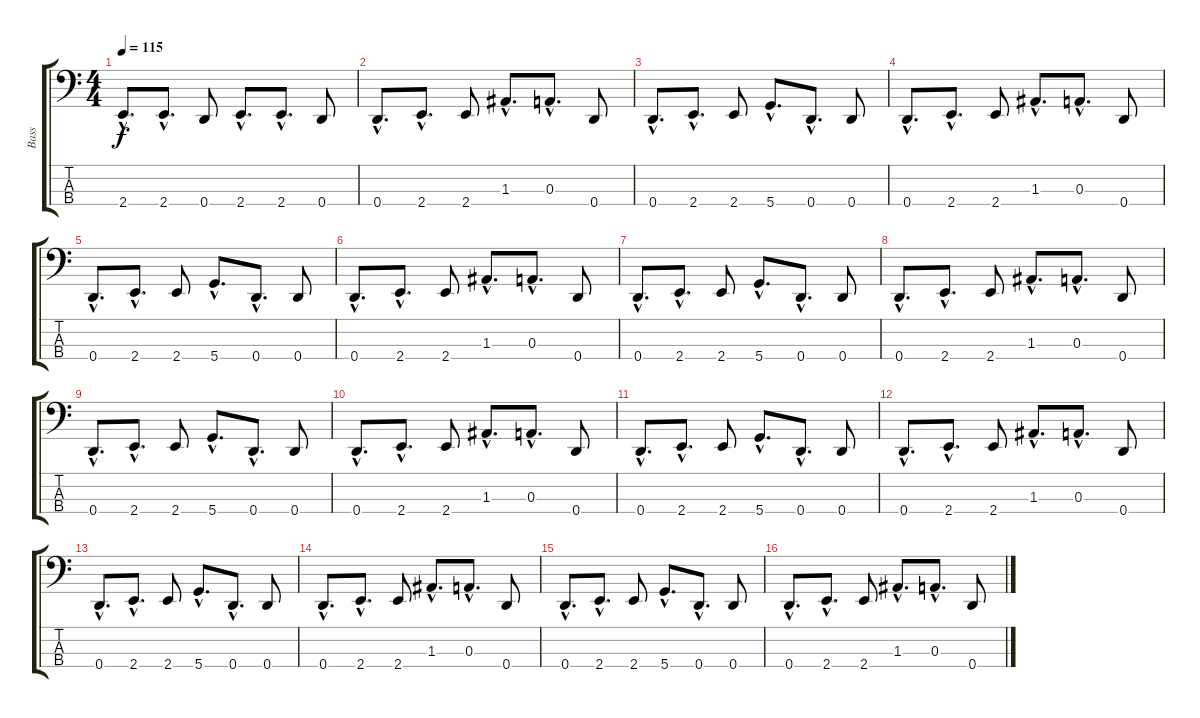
\track ("Bass" "Bass") {instrument electricbassfinger}
\staff {score tabs}
\tuning (G2 D2 A1 D1) {hide}
\ts (4 4)
\tempo 115
\clef f4
\ks c
2.4{hac}.8{d dy f} 2.4{hac}.8{d} 0.4.8 2.4{hac}.8{d} 2.4{hac}.8{d} 0.4.8 |
0.4{hac}.8{d} 2.4{hac}.8{d} 2.4.8 1.3{hac}.8{d} 0.3{hac}.8{d} 0.4.8 |
0.4{hac}.8{d} 2.4{hac}.8{d} 2.4.8 5.4{hac}.8{d} 0.4{hac}.8{d} 0.4.8 |
0.4{hac}.8{d} 2.4{hac}.8{d} 2.4.8 1.3{hac}.8{d} 0.3{hac}.8{d} 0.4.8 |
0.4{hac}.8{d} 2.4{hac}.8{d} 2.4.8 5.4{hac}.8{d} 0.4{hac}.8{d} 0.4.8 |
0.4{hac}.8{d} 2.4{hac}.8{d} 2.4.8 1.3{hac}.8{d} 0.3{hac}.8{d} 0.4.8 |
0.4{hac}.8{d} 2.4{hac}.8{d} 2.4.8 5.4{hac}.8{d} 0.4{hac}.8{d} 0.4.8 |
0.4{hac}.8{d} 2.4{hac}.8{d} 2.4.8 1.3{hac}.8{d} 0.3{hac}.8{d} 0.4.8 |
0.4{hac}.8{d} 2.4{hac}.8{d} 2.4.8 5.4{hac}.8{d} 0.4{hac}.8{d} 0.4.8 |
0.4{hac}.8{d} 2.4{hac}.8{d} 2.4.8 1.3{hac}.8{d} 0.3{hac}.8{d} 0.4.8 |
0.4{hac}.8{d} 2.4{hac}.8{d} 2.4.8 5.4{hac}.8{d} 0.4{hac}.8{d} 0.4.8 |
0.4{hac}.8{d} 2.4{hac}.8{d} 2.4.8 1.3{hac}.8{d} 0.3{hac}.8{d} 0.4.8 |
0.4{hac}.8{d} 2.4{hac}.8{d} 2.4.8 5.4{hac}.8{d} 0.4{hac}.8{d} 0.4.8 |
0.4{hac}.8{d} 2.4{hac}.8{d} 2.4.8 1.3{hac}.8{d} 0.3{hac}.8{d} 0.4.8 |
0.4{hac}.8{d} 2.4{hac}.8{d} 2.4.8 5.4{hac}.8{d} 0.4{hac}.8{d} 0.4.8 |
0.4{hac}.8{d} 2.4{hac}.8{d} 2.4.8 1.3{hac}.8{d} 0.3{hac}.8{d} 0.4.8
